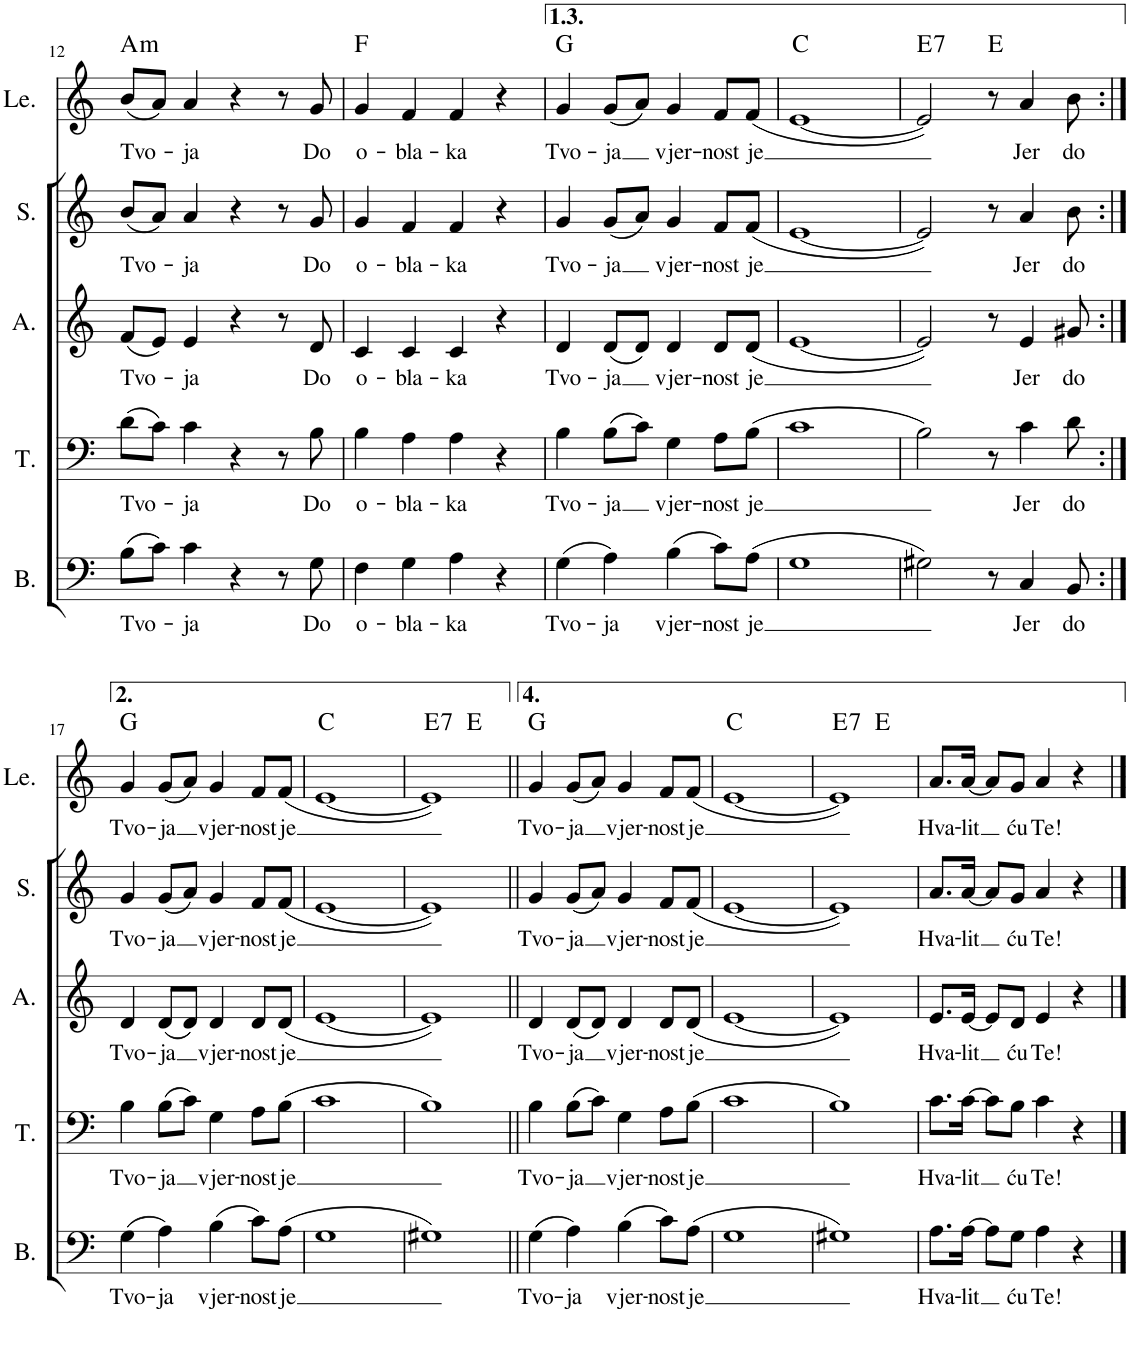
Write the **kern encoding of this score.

**kern	**text	**kern	**text	**kern	**text	**kern	**text	**kern	**text	**harte
*part5	*part5	*part4	*part4	*part3	*part3	*part2	*part2	*part1	*part1	*part1
*staff5	*staff5	*staff4	*staff4	*staff3	*staff3	*staff2	*staff2	*staff1	*staff1	*
*I"Bass	*	*I"Tenor	*	*I"Alto	*	*I"Soprano	*	*I"Lead	*	*
*I'B.	*	*I'T.	*	*I'A.	*	*I'S.	*	*I'Le.	*	*
!!LO:PB:g=z
*clefF4	*	*clefF4	*	*clefG2	*	*clefG2	*	*clefG2	*	*
*k[]	*	*k[]	*	*k[]	*	*k[]	*	*k[]	*	*
*M4/4	*	*M4/4	*	*M4/4	*	*M4/4	*	*M4/4	*	*
=12	=12	=12	=12	=12	=12	=12	=12	=12	=12	=12
!	!LO:LY:b	!	!LO:LY:b	!	!LO:LY:b	!	!LO:LY:b	!	!LO:LY:b	!LO:H:kt=m
(8B\L	Tvo-	(8d\L	Tvo-	(8f/L	Tvo-	(8b/L	Tvo-	(8b/L	Tvo-	A:min
8c\J)	.	8c\J)	.	8e/J)	.	8a/J)	.	8a/J)	.	.
!	!LO:LY:b	!	!LO:LY:b	!	!LO:LY:b	!	!LO:LY:b	!	!LO:LY:b	!
4c\	-ja	4c\	-ja	4e/	-ja	4a/	-ja	4a/	-ja	.
4r	.	4r	.	4r	.	4r	.	4r	.	.
8r	.	8r	.	8r	.	8r	.	8r	.	.
!	!LO:LY:b	!	!LO:LY:b	!	!LO:LY:b	!	!LO:LY:b	!	!LO:LY:b	!
8G\	Do	8B\	Do	8d/	Do	8g/	Do	8g/	Do	.
=13	=13	=13	=13	=13	=13	=13	=13	=13	=13	=13
!	!LO:LY:b	!	!LO:LY:b	!	!LO:LY:b	!	!LO:LY:b	!	!LO:LY:b	!
4F\	o-	4B\	o-	4c/	o-	4g/	o-	4g/	o-	F:maj
!	!LO:LY:b	!	!LO:LY:b	!	!LO:LY:b	!	!LO:LY:b	!	!LO:LY:b	!
4G\	-bla-	4A\	-bla-	4c/	-bla-	4f/	-bla-	4f/	-bla-	.
!	!LO:LY:b	!	!LO:LY:b	!	!LO:LY:b	!	!LO:LY:b	!	!LO:LY:b	!
4A\	-ka	4A\	-ka	4c/	-ka	4f/	-ka	4f/	-ka	.
4r	.	4r	.	4r	.	4r	.	4r	.	.
=14	=14	=14	=14	=14	=14	=14	=14	=14	=14	=14
!	!LO:LY:b	!	!LO:LY:b	!	!LO:LY:b	!	!LO:LY:b	!	!LO:LY:b	!
(4G\	Tvo-	4B\	Tvo-	4d/	Tvo-	4g/	Tvo-	4g/	Tvo-	G:maj
!	!LO:LY:b	!	!LO:LY:b	!	!LO:LY:b	!	!LO:LY:b	!	!LO:LY:b	!
4A\)	-ja	(8B\L	-ja	(8d/L	-ja	(8g/L	-ja	(8g/L	-ja	.
.	.	8c\J)	.	8d/J)	.	8a/J)	.	8a/J)	.	.
!	!LO:LY:b	!	!LO:LY:b	!	!LO:LY:b	!	!LO:LY:b	!	!LO:LY:b	!
(4B\	vjer-	4G\	vjer-	4d/	vjer-	4g/	vjer-	4g/	vjer-	.
!	!LO:LY:b	!	!LO:LY:b	!	!LO:LY:b	!	!LO:LY:b	!	!LO:LY:b	!
8c\L)	-nost	8A\L	-nost	8d/L	-nost	8f/L	-nost	8f/L	-nost	.
!	!LO:LY:b	!	!LO:LY:b	!	!LO:LY:b	!	!LO:LY:b	!	!LO:LY:b	!
(8A\J	je	(8B\J	je	(8d/J	je	(8f/J	je	(8f/J	je	.
=15	=15	=15	=15	=15	=15	=15	=15	=15	=15	=15
1G	.	1c	.	[1e	.	[1e	.	[1e	.	C:maj
=16	=16	=16	=16	=16	=16	=16	=16	=16	=16	=16
!	!	!	!	!	!	!	!	!	!	!LO:H:kt=7
2G#X\)	.	2B\)	.	2e/])	.	2e/])	.	2e/])	.	E:7
8r	.	8r	.	8r	.	8r	.	8r	.	E:maj
!	!LO:LY:b	!	!LO:LY:b	!	!LO:LY:b	!	!LO:LY:b	!	!LO:LY:b	!
4C/	Jer	4c\	Jer	4e/	Jer	4a/	Jer	4a/	Jer	.
!	!LO:LY:b	!	!LO:LY:b	!	!LO:LY:b	!	!LO:LY:b	!	!LO:LY:b	!
8BB/	do	8d\	do	8g#X/	do	8b\	do	8b\	do	.
!!LO:LB:g=z
=17:|!	=17:|!	=17:|!	=17:|!	=17:|!	=17:|!	=17:|!	=17:|!	=17:|!	=17:|!	=17:|!
!	!LO:LY:b	!	!LO:LY:b	!	!LO:LY:b	!	!LO:LY:b	!	!LO:LY:b	!
(4G\	Tvo-	4B\	Tvo-	4d/	Tvo-	4g/	Tvo-	4g/	Tvo-	G:maj
!	!LO:LY:b	!	!LO:LY:b	!	!LO:LY:b	!	!LO:LY:b	!	!LO:LY:b	!
4A\)	-ja	(8B\L	-ja	(8d/L	-ja	(8g/L	-ja	(8g/L	-ja	.
.	.	8c\J)	.	8d/J)	.	8a/J)	.	8a/J)	.	.
!	!LO:LY:b	!	!LO:LY:b	!	!LO:LY:b	!	!LO:LY:b	!	!LO:LY:b	!
(4B\	vjer-	4G\	vjer-	4d/	vjer-	4g/	vjer-	4g/	vjer-	.
!	!LO:LY:b	!	!LO:LY:b	!	!LO:LY:b	!	!LO:LY:b	!	!LO:LY:b	!
8c\L)	-nost	8A\L	-nost	8d/L	-nost	8f/L	-nost	8f/L	-nost	.
!	!LO:LY:b	!	!LO:LY:b	!	!LO:LY:b	!	!LO:LY:b	!	!LO:LY:b	!
(8A\J	je	(8B\J	je	(8d/J	je	(8f/J	je	(8f/J	je	.
=18	=18	=18	=18	=18	=18	=18	=18	=18	=18	=18
1G	.	1c	.	[1e	.	[1e	.	[1e	.	C:maj
=19	=19	=19	=19	=19	=19	=19	=19	=19	=19	=19
!	!	!	!	!	!	!	!	!	!	!LO:H:kt=7
*	*	*	*	*	*	*	*	*^	*	*
1G#X)	.	1B)	.	1e])	.	1e])	.	1e])	2ryy	.	E:7
.	.	.	.	.	.	.	.	.	2ryy	.	E:maj
=20||	=20||	=20||	=20||	=20||	=20||	=20||	=20||	=20||	=20||	=20||	=20||
!	!LO:LY:b	!	!LO:LY:b	!	!LO:LY:b	!	!LO:LY:b	!	!	!LO:LY:b	!
*	*	*	*	*	*	*	*	*v	*v	*	*
(4G\	Tvo-	4B\	Tvo-	4d/	Tvo-	4g/	Tvo-	4g/	Tvo-	G:maj
!	!LO:LY:b	!	!LO:LY:b	!	!LO:LY:b	!	!LO:LY:b	!	!LO:LY:b	!
4A\)	-ja	(8B\L	-ja	(8d/L	-ja	(8g/L	-ja	(8g/L	-ja	.
.	.	8c\J)	.	8d/J)	.	8a/J)	.	8a/J)	.	.
!	!LO:LY:b	!	!LO:LY:b	!	!LO:LY:b	!	!LO:LY:b	!	!LO:LY:b	!
(4B\	vjer-	4G\	vjer-	4d/	vjer-	4g/	vjer-	4g/	vjer-	.
!	!LO:LY:b	!	!LO:LY:b	!	!LO:LY:b	!	!LO:LY:b	!	!LO:LY:b	!
8c\L)	-nost	8A\L	-nost	8d/L	-nost	8f/L	-nost	8f/L	-nost	.
!	!LO:LY:b	!	!LO:LY:b	!	!LO:LY:b	!	!LO:LY:b	!	!LO:LY:b	!
(8A\J	je	(8B\J	je	(8d/J	je	(8f/J	je	(8f/J	je	.
=21	=21	=21	=21	=21	=21	=21	=21	=21	=21	=21
1G	.	1c	.	[1e	.	[1e	.	[1e	.	C:maj
=22	=22	=22	=22	=22	=22	=22	=22	=22	=22	=22
!	!	!	!	!	!	!	!	!	!	!LO:H:kt=7
*	*	*	*	*	*	*	*	*^	*	*
1G#X)	.	1B)	.	1e])	.	1e])	.	1e])	2ryy	.	E:7
.	.	.	.	.	.	.	.	.	2ryy	.	E:maj
=23	=23	=23	=23	=23	=23	=23	=23	=23	=23	=23	=23
!	!LO:LY:b	!	!LO:LY:b	!	!LO:LY:b	!	!LO:LY:b	!	!	!LO:LY:b	!
*	*	*	*	*	*	*	*	*v	*v	*	*
8.A\L	Hva-	8.c\L	Hva-	8.e/L	Hva-	8.a/L	Hva-	8.a/L	Hva-	.
!	!LO:LY:b	!	!LO:LY:b	!	!LO:LY:b	!	!LO:LY:b	!	!LO:LY:b	!
[16A\Jk	-lit	[16c\Jk	-lit	[16e/Jk	-lit	[16a/Jk	-lit	[16a/Jk	-lit	.
8A\L]	.	8c\L]	.	8e/L]	.	8a/L]	.	8a/L]	.	.
!	!LO:LY:b	!	!LO:LY:b	!	!LO:LY:b	!	!LO:LY:b	!	!LO:LY:b	!
8G\J	ću	8B\J	ću	8d/J	ću	8g/J	ću	8gn/J	ću	.
!	!LO:LY:b	!	!LO:LY:b	!	!LO:LY:b	!	!LO:LY:b	!	!LO:LY:b	!
4A\	Te!	4c\	Te!	4e/	Te!	4a/	Te!	4a/	Te!	.
4r	.	4r	.	4r	.	4r	.	4r	.	.
==	==	==	==	==	==	==	==	==	==	==
*-	*-	*-	*-	*-	*-	*-	*-	*-	*-	*-
